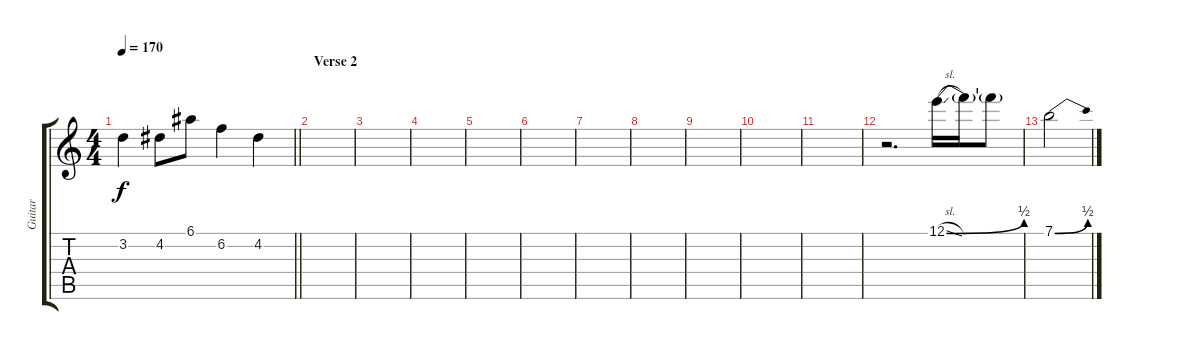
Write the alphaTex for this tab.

\track ("Guitar" "Guitar") {instrument overdrivenguitar}
\staff {score tabs}
\tuning (E4 B3 G3 D3 A2 E2) {hide}
\ts (4 4)
\tempo 170
\clef g2
\barLineRight lightlight
\ks c
3.2{t}.4{dy f} 4.2.8 6.1.8 6.2.4 4.2.4 |
\section ("" "Verse 2")
|
|
|
|
|
|
|
|
|
|
r.2{d} 12.1{be (bend 0 0 60 2) sl}.16 12.1{t}.16 12.1{t}.8 |
7.1{be (bend 0 0 60 2)}.2
